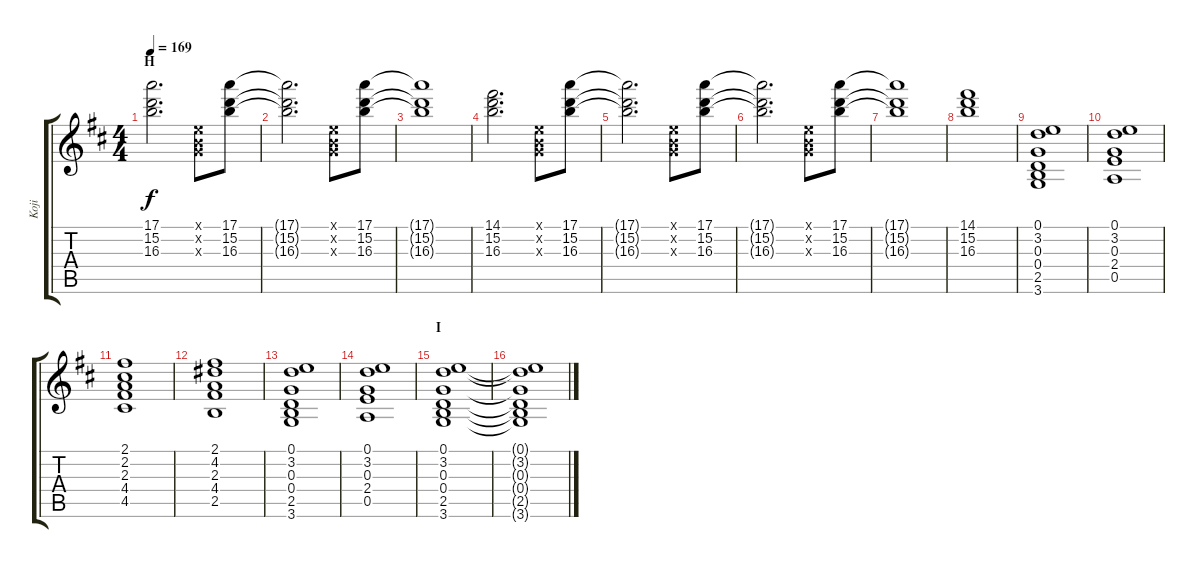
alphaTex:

\track ("Koji" "Koji") {instrument distortionguitar}
\staff {score tabs}
\tuning (E4 B3 G3 D3 A2 E2) {hide}
\ts (4 4)
\section ("" "H")
\tempo 169
\clef g2
\ks d
(17.1{t} 15.2{t} 16.3{t}).2{d dy f} (0.1{x} 0.2{x} 0.3{x}).8 (17.1 15.2 16.3).8 |
(17.1{t} 15.2{t} 16.3{t}).2{d} (0.1{x} 0.2{x} 0.3{x}).8 (17.1 15.2 16.3).8 |
(17.1{t} 15.2{t} 16.3{t}).1 |
(14.1 15.2 16.3).2{d} (0.1{x} 0.2{x} 0.3{x}).8 (17.1 15.2 16.3).8 |
(17.1{t} 15.2{t} 16.3{t}).2{d} (0.1{x} 0.2{x} 0.3{x}).8 (17.1 15.2 16.3).8 |
(17.1{t} 15.2{t} 16.3{t}).2{d} (0.1{x} 0.2{x} 0.3{x}).8 (17.1 15.2 16.3).8 |
(17.1{t} 15.2{t} 16.3{t}).1 |
(14.1 15.2 16.3).1 |
(0.1 3.2 0.3 0.4 2.5 3.6).1 |
(0.1 3.2 0.3 2.4 0.5).1 |
(2.1 2.2 2.3 4.4 4.5).1 |
(2.1 4.2 2.3 4.4 2.5).1 |
(0.1 3.2 0.3 0.4 2.5 3.6).1 |
(0.1 3.2 0.3 2.4 0.5).1 |
\section ("" "I")
(0.1 3.2 0.3 0.4 2.5 3.6).1 |
(0.1{t} 3.2{t} 0.3{t} 0.4{t} 2.5{t} 3.6{t}).1
